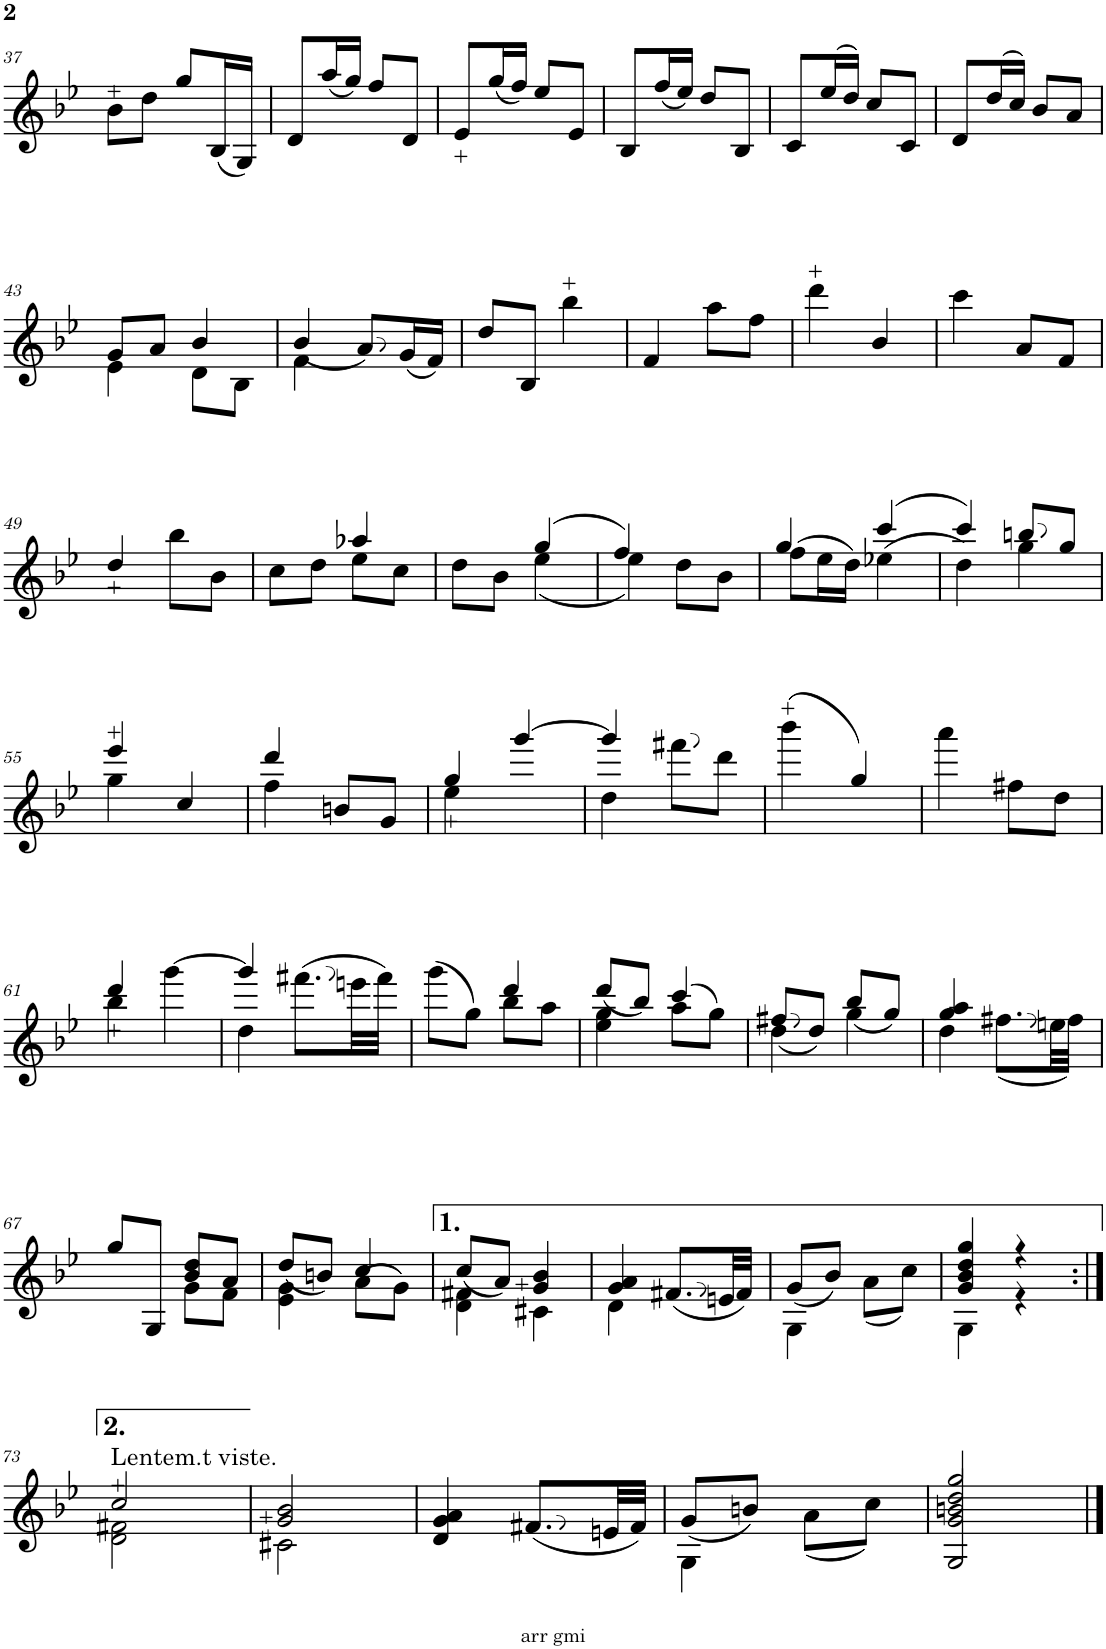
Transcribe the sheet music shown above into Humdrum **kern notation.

**kern
*part1
*staff1
*I"Housle
*I'Hsl.
!!LO:PB:g=z
*clefG2
*k[b-e-]
*M2/4
=37
8b-\L
8dd\J
8gg/L
(<16B-/L
16G/JJ)
=38
8d/L
(<16aa/L
16gg/JJ)
8ff/L
8d/J
=39
8e-/L
(<16gg/L
16ff/JJ)
8ee-/L
8e-/J
=40
8B-/L
(<16ff/L
16ee-/JJ)
8dd/L
8B-/J
=41
8c/L
(>16ee-/L
16dd/JJ)
8cc/L
8c/J
=42
8d/L
(>16dd/L
16cc/JJ)
8b-/L
8a/J
!!LO:LB:g=z
=43
*^
8g/L	4e-\
8a/J	.
4b-/	8d\L
.	8B-\J
=44	=44
(<4b-/	4f\
8a/L)	4ryy
(16g/L	.
16f/JJ)	.
*v	*v
=45
8dd/L
8B-/J
4bb-\
=46
4f/
8aa\L
8ff\J
=47
4ddd\
4b-/
=48
4ccc\
8a/L
8f/J
!!LO:LB:g=z
=49
4dd/
8bb-\L
8b-\J
=50
*^
8cc\L	4ryy
8dd\J	.
8ee-\L	4aa-X/
8cc\J	.
=51	=51
8dd\L	4ryy
8b-\J	.
(<4ee-\	(>4gg/
=52	=52
4ee-\)	4ff/)
8dd\L	4ryy
8b-\J	.
=53	=53
(>8ff\L	4gg/
16ee-\L	.
16dd\JJ)	.
(>4ee-X\	(>4ccc/
=54	=54
4dd\)	4ccc/)
4gg\	8bbn/L
.	8gg/J
!!LO:LB:g=z	!!
=55	=55
4gg\	4eee-/
4cc/	4ryy
=56	=56
4ff\	4ddd/
8bn/L	4ryy
8g/J	.
=57	=57
4ee-\	4gg/
[4ggg/	4ryy
=58	=58
4ggg/]	4dd\
8fff#X\L	4ryy
8ddd\J	.
*v	*v
=59
(>4bbb-\
4gg/)
=60
4aaa\
8ff#X\L
8dd\J
!!LO:LB:g=z
=61
*^
4ddd/	4bb-\
[>4ggg\	4ryy
=62	=62
4ggg/]	4dd\
(>8.fff#X\L	4ryy
32eeen\LL	.
32fff#\JJJ)	.
=63	=63
(>8ggg\L	4ryy
8gg\J)	.
4ddd/	8bb-\L
.	8aa\J
=64	=64
(<8ddd/L	4ee-\ 4gg\
8bb-/J)	.
(>4ccc/	8aa\L
.	8gg\J)
=65	=65
8ff#X/L	(<4dd\
(8dd/J	.
8bb-/L	4gg\
(8gg/J	.
=66	=66
4gg/ 4aa/	4dd\
8.ff#X\L	4ryy
32een\LL	.
32ff#\JJJ)	.
!!LO:LB:g=z	!!
=67	=67
8gg/L	4ryy
8G/J	.
8b-/ 8dd/L	8g\L
8a/J	8f\J
=68	=68
(<8dd/L	4e-\ 4g\
8bn/J)	.
(>8a\L	4cc/
8g\J)	.
=69	=69
(<8cc/L	4d\ 4f#X\
8a/J)	.
4g/ 4b-/	4c#X\
=70	=70
4g/ 4a/	4d\
(<8.f#X/L	4ryy
32en/LL	.
32f#/JJJ)	.
=71	=71
(<8g/L	4G\
8b-/J)	.
(<8a\L	4ryy
8cc\J)	.
=72	=72
4g/ 4b-/ 4dd/ 4gg/	4G\
4r	4r
!!LO:LB:g=z	!!
=73:|!	=73:|!
!LO:TX:a:t=Lentem.t viste.	!
2cc/	2d\ 2f#X\
=74	=74
2g/ 2b-/	2c#X\
=75	=75
4g/ 4a/	4d/
(<8.f#X/L	4ryy
32en/LL	.
32f#/JJJ)	.
=76	=76
(<8g/L	4G\
8bn/J)	.
(<8a\L	4ryy
8cc\J)	.
=77	=77
2gg/	2G/ 2g/ 2bn/ 2dd/
*v	*v
==
*-
